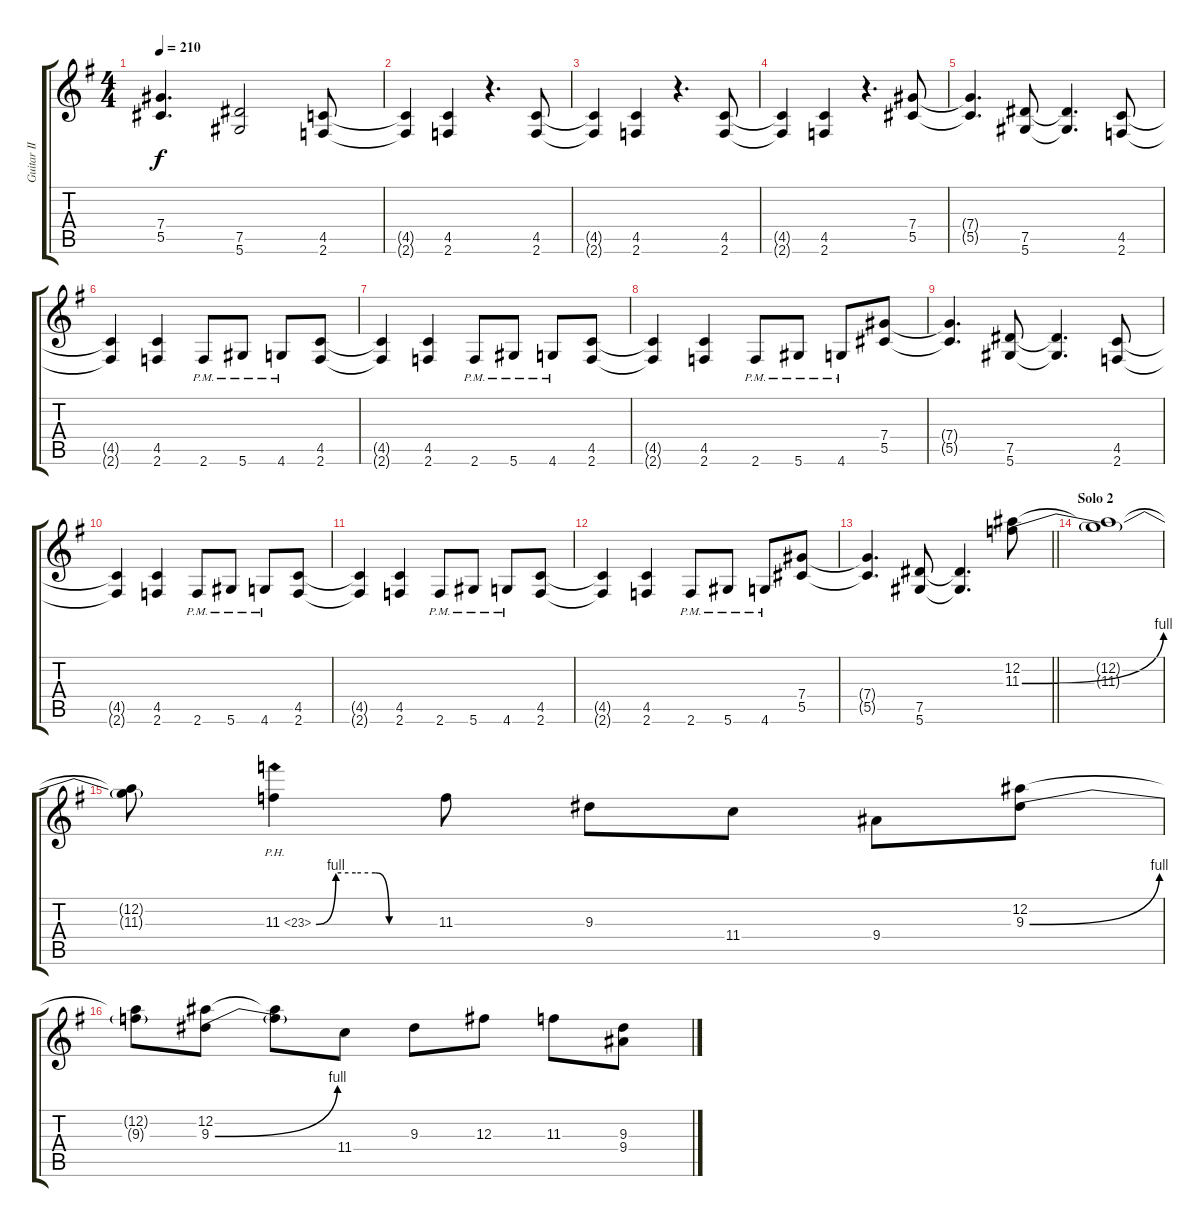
\track ("Guitar II (В. Смольский)" "Guitar II ") {instrument distortionguitar}
\staff {score tabs}
\tuning (Eb4 Bb3 Gb3 Db3 Ab2 Eb2) {hide}
\ts (4 4)
\tempo 210
\clef g2
\ks g
(7.4{t} 5.5{t}).4{d dy f} (7.5 5.6).2 (4.5 2.6).8 |
(4.5{t} 2.6{t}).4 (4.5 2.6).4 r.4{d} (4.5 2.6).8 |
(4.5{t} 2.6{t}).4 (4.5 2.6).4 r.4{d} (4.5 2.6).8 |
(4.5{t} 2.6{t}).4 (4.5 2.6).4 r.4{d} (7.4 5.5).8 |
(7.4{t} 5.5{t}).4{d} (7.5 5.6).8 (7.5{t} 5.6{t}).4{d} (4.5 2.6).8 |
(4.5{t} 2.6{t}).4 (4.5 2.6).4 2.6{pm}.8 5.6{pm}.8 4.6{pm}.8 (4.5 2.6).8 |
(4.5{t} 2.6{t}).4 (4.5 2.6).4 2.6{pm}.8 5.6{pm}.8 4.6{pm}.8 (4.5 2.6).8 |
(4.5{t} 2.6{t}).4 (4.5 2.6).4 2.6{pm}.8 5.6{pm}.8 4.6{pm}.8 (7.4 5.5).8 |
(7.4{t} 5.5{t}).4{d} (7.5 5.6).8 (7.5{t} 5.6{t}).4{d} (4.5 2.6).8 |
(4.5{t} 2.6{t}).4 (4.5 2.6).4 2.6{pm}.8 5.6{pm}.8 4.6{pm}.8 (4.5 2.6).8 |
(4.5{t} 2.6{t}).4 (4.5 2.6).4 2.6{pm}.8 5.6{pm}.8 4.6{pm}.8 (4.5 2.6).8 |
(4.5{t} 2.6{t}).4 (4.5 2.6).4 2.6{pm}.8 5.6{pm}.8 4.6{pm}.8 (7.4 5.5).8 |
\barLineRight lightlight
(7.4{t} 5.5{t}).4{d} (7.5 5.6).8 (7.5{t} 5.6{t}).4{d} (12.2 11.3{be (bend 0 0 60 4)}).8 |
\section ("" "Solo 2")
(12.2{t} 11.3{t}).1 |
(12.2{t} 11.3{t}).8 11.3{be (custom 0 0 10 4 20 4 30 4 37 0 60 0) ph 12}.4 11.3.8 9.3.8 11.4.8 9.4.8 (12.2 9.3{be (bend 0 0 60 4)}).8 |
(12.2{t} 9.3{t}).8 (12.2 9.3{be (bend 0 0 60 4)}).8 (12.2{t} 9.3{t}).8 11.4.8 9.3.8 12.3.8 11.3.8 (9.3 9.4).8
